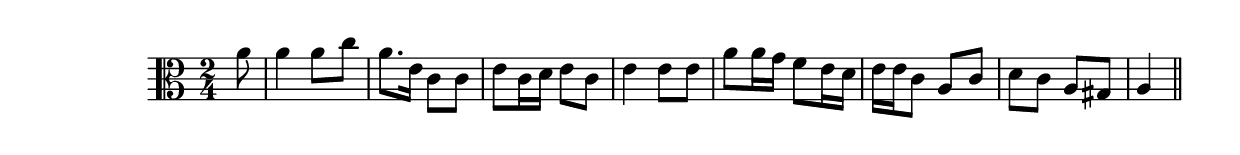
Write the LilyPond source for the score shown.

\version "2.14.0"
%{\header {
  title = "Every Hour in the Day (Georgia)"
  composer = "anonymous"
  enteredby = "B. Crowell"
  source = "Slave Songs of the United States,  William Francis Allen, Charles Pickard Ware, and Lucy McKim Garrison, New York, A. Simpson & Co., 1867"
}%}
\score{{\key a \minor
\time 2/4
%{\tempo 8=110
%}\clef C
\transpose e' a{\relative e'' {
  \partial 8
   e8 | e4 e8 g | e8. b16 g8 g | b8 g16 a b8 g | b4 b8 b | e8 e16 d c8 b16 a | b16 b g8 e g | a8 g e dis | e4
  \bar "||"
}}

}}